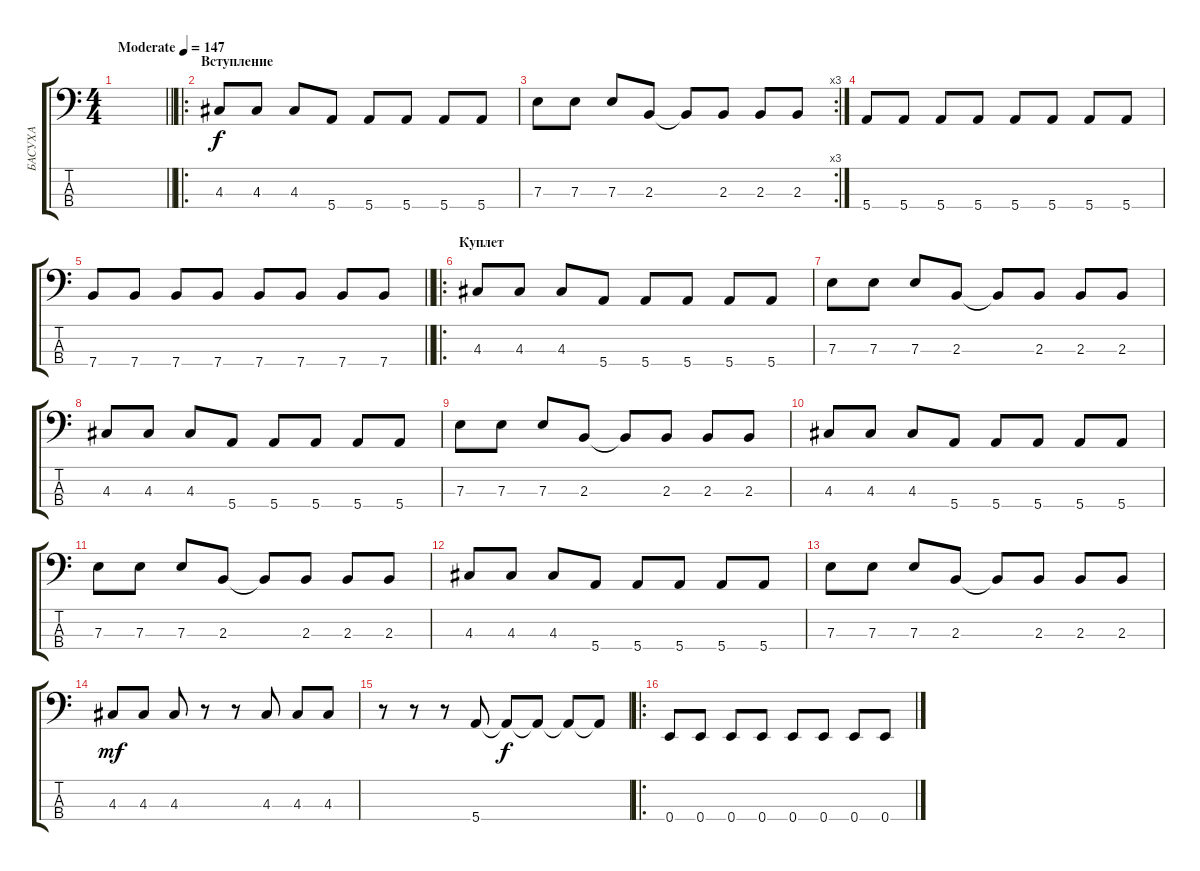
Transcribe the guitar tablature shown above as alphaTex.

\track ("БАСУХА" "БАСУХА") {instrument electricbassfinger}
\staff {score tabs}
\tuning (G2 D2 A1 E1) {hide}
\ts (4 4)
\tempo (147 "Moderate")
\clef f4
\barLineRight lightlight
\ks c
|
\ro
\section ("" "Вступление")
4.3.8 4.3.8 4.3.8 5.4.8 5.4.8 5.4.8 5.4.8 5.4.8 |
\rc 3
7.3.8 7.3.8 7.3.8 2.3.8 2.3{t}.8 2.3.8 2.3.8 2.3.8 |
5.4.8 5.4.8 5.4.8 5.4.8 5.4.8 5.4.8 5.4.8 5.4.8 |
\barLineRight lightlight
7.4.8 7.4.8 7.4.8 7.4.8 7.4.8 7.4.8 7.4.8 7.4.8 |
\ro
\section ("" "Куплет")
4.3.8 4.3.8 4.3.8 5.4.8 5.4.8 5.4.8 5.4.8 5.4.8 |
7.3.8 7.3.8 7.3.8 2.3.8 2.3{t}.8 2.3.8 2.3.8 2.3.8 |
4.3.8 4.3.8 4.3.8 5.4.8 5.4.8 5.4.8 5.4.8 5.4.8 |
7.3.8 7.3.8 7.3.8 2.3.8 2.3{t}.8 2.3.8 2.3.8 2.3.8 |
4.3.8 4.3.8 4.3.8 5.4.8 5.4.8 5.4.8 5.4.8 5.4.8 |
7.3.8 7.3.8 7.3.8 2.3.8 2.3{t}.8 2.3.8 2.3.8 2.3.8 |
4.3.8 4.3.8 4.3.8 5.4.8 5.4.8 5.4.8 5.4.8 5.4.8 |
7.3.8 7.3.8 7.3.8 2.3.8 2.3{t}.8 2.3.8 2.3.8 2.3.8 |
4.3.8{dy mf} 4.3.8 4.3.8 r.8 r.8 4.3.8 4.3.8 4.3.8 |
r.8 r.8 r.8 5.4.8 5.4{t}.8{dy f} 5.4{t}.8 5.4{t}.8 5.4{t}.8 |
\ro
0.4.8 0.4.8 0.4.8 0.4.8 0.4.8 0.4.8 0.4.8 0.4.8
